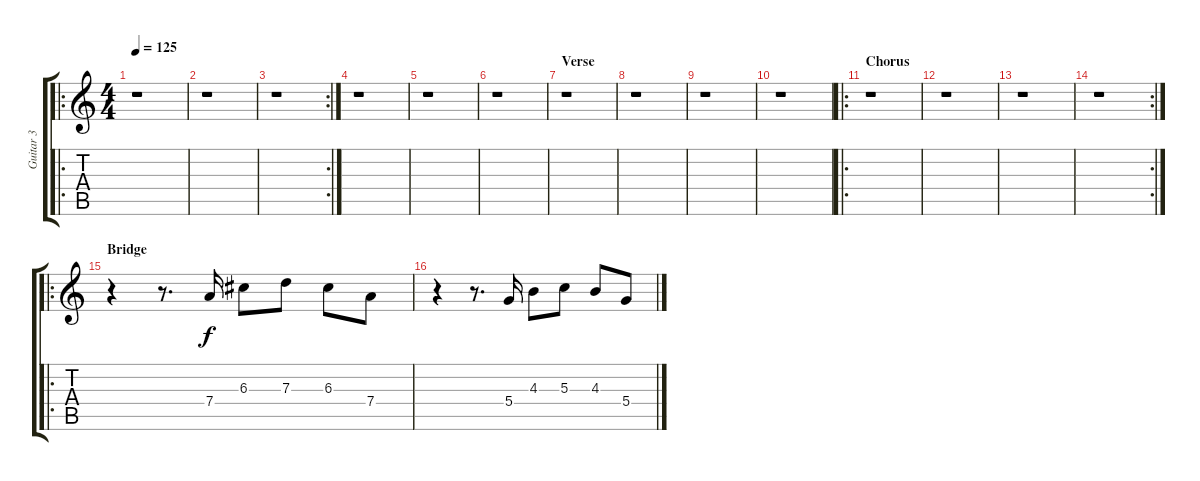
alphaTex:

\track ("Guitar 3 " "Guitar 3 ") {instrument distortionguitar}
\staff {score tabs}
\tuning (E4 B3 G3 D3 A2 E2) {hide}
\ro
\ts (4 4)
\tempo 125
\clef g2
\ks c
r.1{dy f} |
r.1 |
\rc 2
r.1 |
r.1 |
r.1 |
r.1 |
\section ("" "Verse")
r.1 |
r.1 |
r.1 |
r.1 |
\ro
\section ("" "Chorus")
r.1 |
r.1 |
r.1 |
\rc 2
r.1 |
\ro
\section ("" "Bridge")
r.4 r.8{d} 7.4.16 6.3.8 7.3.8 6.3.8 7.4.8 |
r.4 r.8{d} 5.4.16 4.3.8 5.3.8 4.3.8 5.4.8
